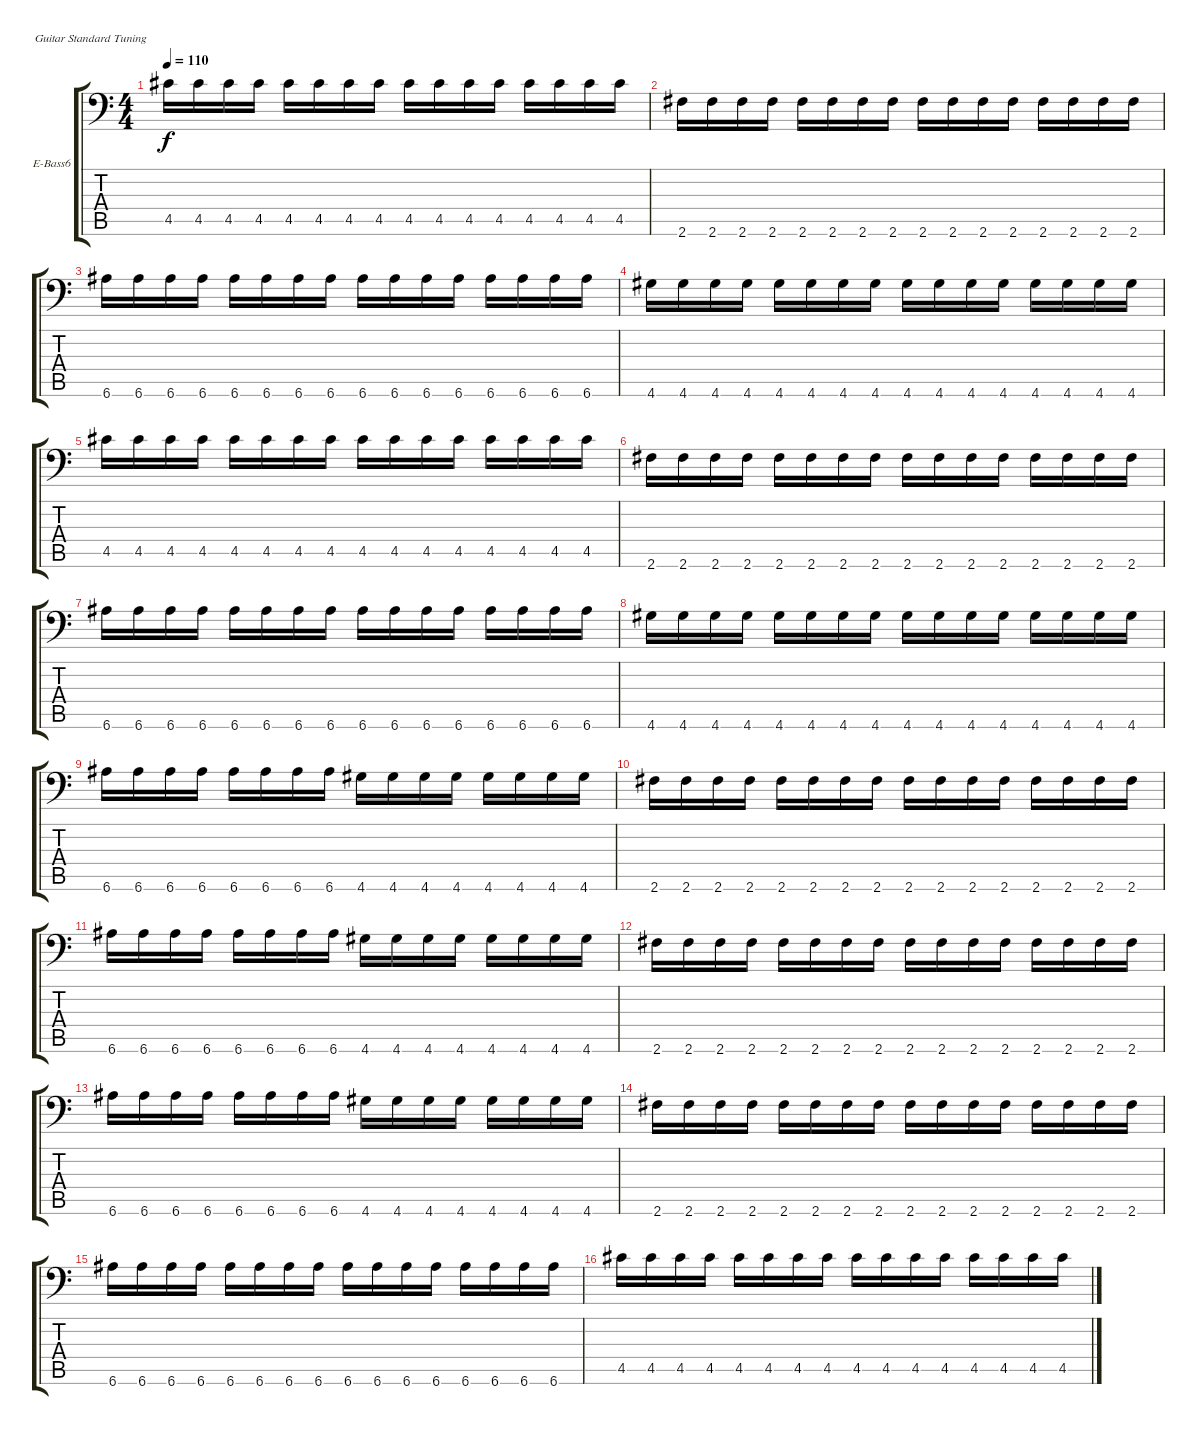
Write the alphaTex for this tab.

\bracketExtendMode groupsimilarinstruments
\firstSystemTrackNameOrientation horizontal
\otherSystemsTrackNameOrientation horizontal
\track ("Ben Osmundson" "E-Bass6") {instrument electricbasspick}
\staff {score tabs}
\tuning (E4 B3 G3 D3 A2 E2)
\ts (4 4)
\tempo 110
\clef f4
\ks c
4.5.16{dy f} 4.5.16 4.5.16 4.5.16 4.5.16 4.5.16 4.5.16 4.5.16 4.5.16 4.5.16 4.5.16 4.5.16 4.5.16 4.5.16 4.5.16 4.5.16 |
2.6.16 2.6.16 2.6.16 2.6.16 2.6.16 2.6.16 2.6.16 2.6.16 2.6.16 2.6.16 2.6.16 2.6.16 2.6.16 2.6.16 2.6.16 2.6.16 |
6.6.16 6.6.16 6.6.16 6.6.16 6.6.16 6.6.16 6.6.16 6.6.16 6.6.16 6.6.16 6.6.16 6.6.16 6.6.16 6.6.16 6.6.16 6.6.16 |
4.6.16 4.6.16 4.6.16 4.6.16 4.6.16 4.6.16 4.6.16 4.6.16 4.6.16 4.6.16 4.6.16 4.6.16 4.6.16 4.6.16 4.6.16 4.6.16 |
4.5.16 4.5.16 4.5.16 4.5.16 4.5.16 4.5.16 4.5.16 4.5.16 4.5.16 4.5.16 4.5.16 4.5.16 4.5.16 4.5.16 4.5.16 4.5.16 |
2.6.16 2.6.16 2.6.16 2.6.16 2.6.16 2.6.16 2.6.16 2.6.16 2.6.16 2.6.16 2.6.16 2.6.16 2.6.16 2.6.16 2.6.16 2.6.16 |
6.6.16 6.6.16 6.6.16 6.6.16 6.6.16 6.6.16 6.6.16 6.6.16 6.6.16 6.6.16 6.6.16 6.6.16 6.6.16 6.6.16 6.6.16 6.6.16 |
4.6.16 4.6.16 4.6.16 4.6.16 4.6.16 4.6.16 4.6.16 4.6.16 4.6.16 4.6.16 4.6.16 4.6.16 4.6.16 4.6.16 4.6.16 4.6.16 |
6.6.16 6.6.16 6.6.16 6.6.16 6.6.16 6.6.16 6.6.16 6.6.16 4.6.16 4.6.16 4.6.16 4.6.16 4.6.16 4.6.16 4.6.16 4.6.16 |
2.6.16 2.6.16 2.6.16 2.6.16 2.6.16 2.6.16 2.6.16 2.6.16 2.6.16 2.6.16 2.6.16 2.6.16 2.6.16 2.6.16 2.6.16 2.6.16 |
6.6.16 6.6.16 6.6.16 6.6.16 6.6.16 6.6.16 6.6.16 6.6.16 4.6.16 4.6.16 4.6.16 4.6.16 4.6.16 4.6.16 4.6.16 4.6.16 |
2.6.16 2.6.16 2.6.16 2.6.16 2.6.16 2.6.16 2.6.16 2.6.16 2.6.16 2.6.16 2.6.16 2.6.16 2.6.16 2.6.16 2.6.16 2.6.16 |
6.6.16 6.6.16 6.6.16 6.6.16 6.6.16 6.6.16 6.6.16 6.6.16 4.6.16 4.6.16 4.6.16 4.6.16 4.6.16 4.6.16 4.6.16 4.6.16 |
2.6.16 2.6.16 2.6.16 2.6.16 2.6.16 2.6.16 2.6.16 2.6.16 2.6.16 2.6.16 2.6.16 2.6.16 2.6.16 2.6.16 2.6.16 2.6.16 |
6.6.16 6.6.16 6.6.16 6.6.16 6.6.16 6.6.16 6.6.16 6.6.16 6.6.16 6.6.16 6.6.16 6.6.16 6.6.16 6.6.16 6.6.16 6.6.16 |
4.5.16 4.5.16 4.5.16 4.5.16 4.5.16 4.5.16 4.5.16 4.5.16 4.5.16 4.5.16 4.5.16 4.5.16 4.5.16 4.5.16 4.5.16 4.5.16
